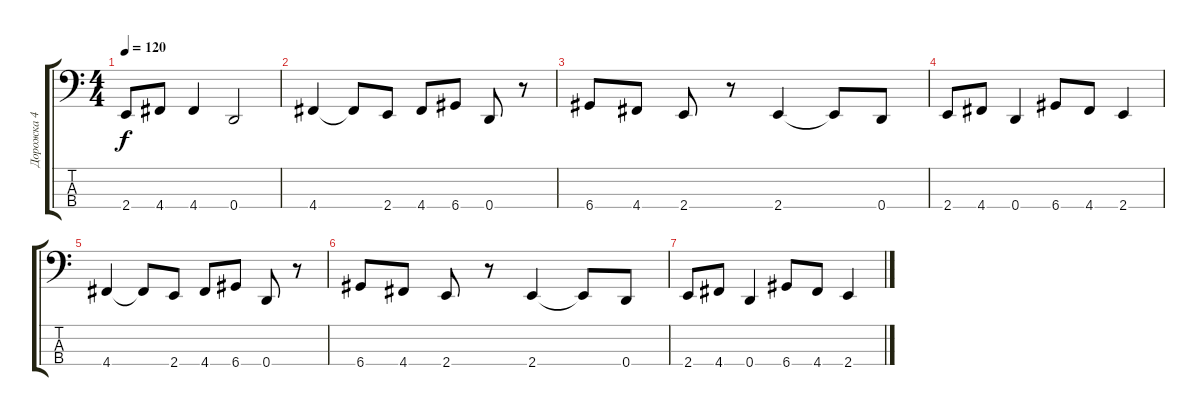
\track ("Дорожка 4" "Дорожка 4") {instrument electricbassfinger}
\staff {score tabs}
\tuning (G2 D2 A1 D1) {hide}
\ts (4 4)
\tempo 120
\clef f4
\ks c
2.4.8{dy f} 4.4.8 4.4.4 0.4.2 |
4.4.4 4.4{t}.8 2.4.8 4.4.8 6.4.8 0.4.8 r.8 |
6.4.8 4.4.8 2.4.8 r.8 2.4.4 2.4{t}.8 0.4.8 |
2.4.8 4.4.8 0.4.4 6.4.8 4.4.8 2.4.4 |
4.4.4 4.4{t}.8 2.4.8 4.4.8 6.4.8 0.4.8 r.8 |
6.4.8 4.4.8 2.4.8 r.8 2.4.4 2.4{t}.8 0.4.8 |
2.4.8 4.4.8 0.4.4 6.4.8 4.4.8 2.4.4
